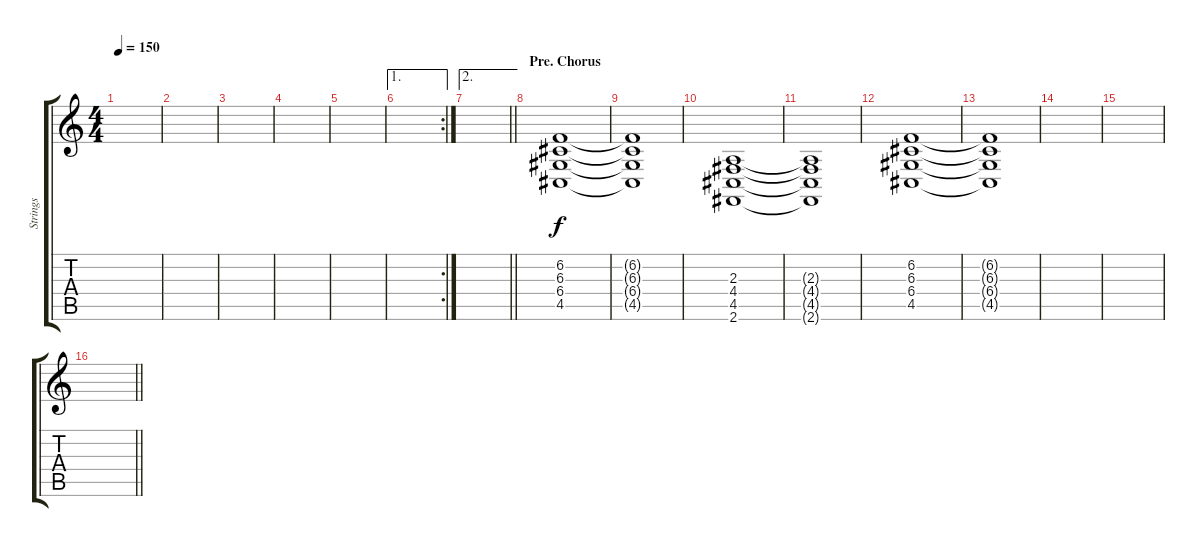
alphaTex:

\track ("Strings" "Strings") {instrument stringensemble1}
\staff {score tabs}
\tuning (E4 B3 G3 D3 A2 E2) {hide}
\ts (4 4)
\tempo 150
\clef g2
\ks c
|
|
|
|
|
\ae 1
\rc 2
|
\ae 2
\barLineRight lightlight
|
\section ("" "Pre. Chorus")
(6.2 6.3 6.4 4.5).1 |
(6.2{t} 6.3{t} 6.4{t} 4.5{t}).1 |
(2.3 4.4 4.5 2.6).1 |
(2.3{t} 4.4{t} 4.5{t} 2.6{t}).1 |
(6.2 6.3 6.4 4.5).1 |
(6.2{t} 6.3{t} 6.4{t} 4.5{t}).1 |
|
|
\barLineRight lightlight
